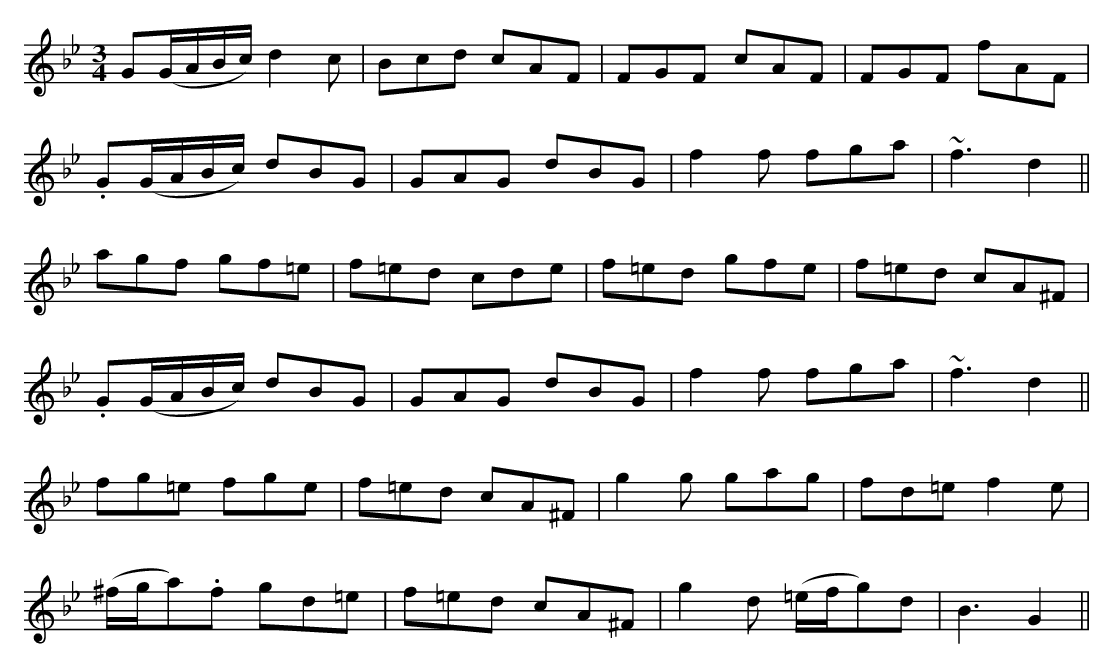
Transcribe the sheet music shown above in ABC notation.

X:1
M:3/4
K:Gmin
G(G/A/B/c/) d2c|Bcd cAF|FGF cAF|FGF fAF|
.G(G/A/B/c/) dBG|GAG dBG|f2f fga|~f3 d2||
agf gf=e|f=ed cde|f=ed gfe|f=ed cA^F|
.G(G/A/B/c/) dBG|GAG dBG|f2f fga|~f3 d2||
fg=e fge|f=ed cA^F|g2g gag|fd=e f2e|
(^f/g/a).f gd=e|f=ed cA^F|g2d (=e/f/g)d|B3 G2||
